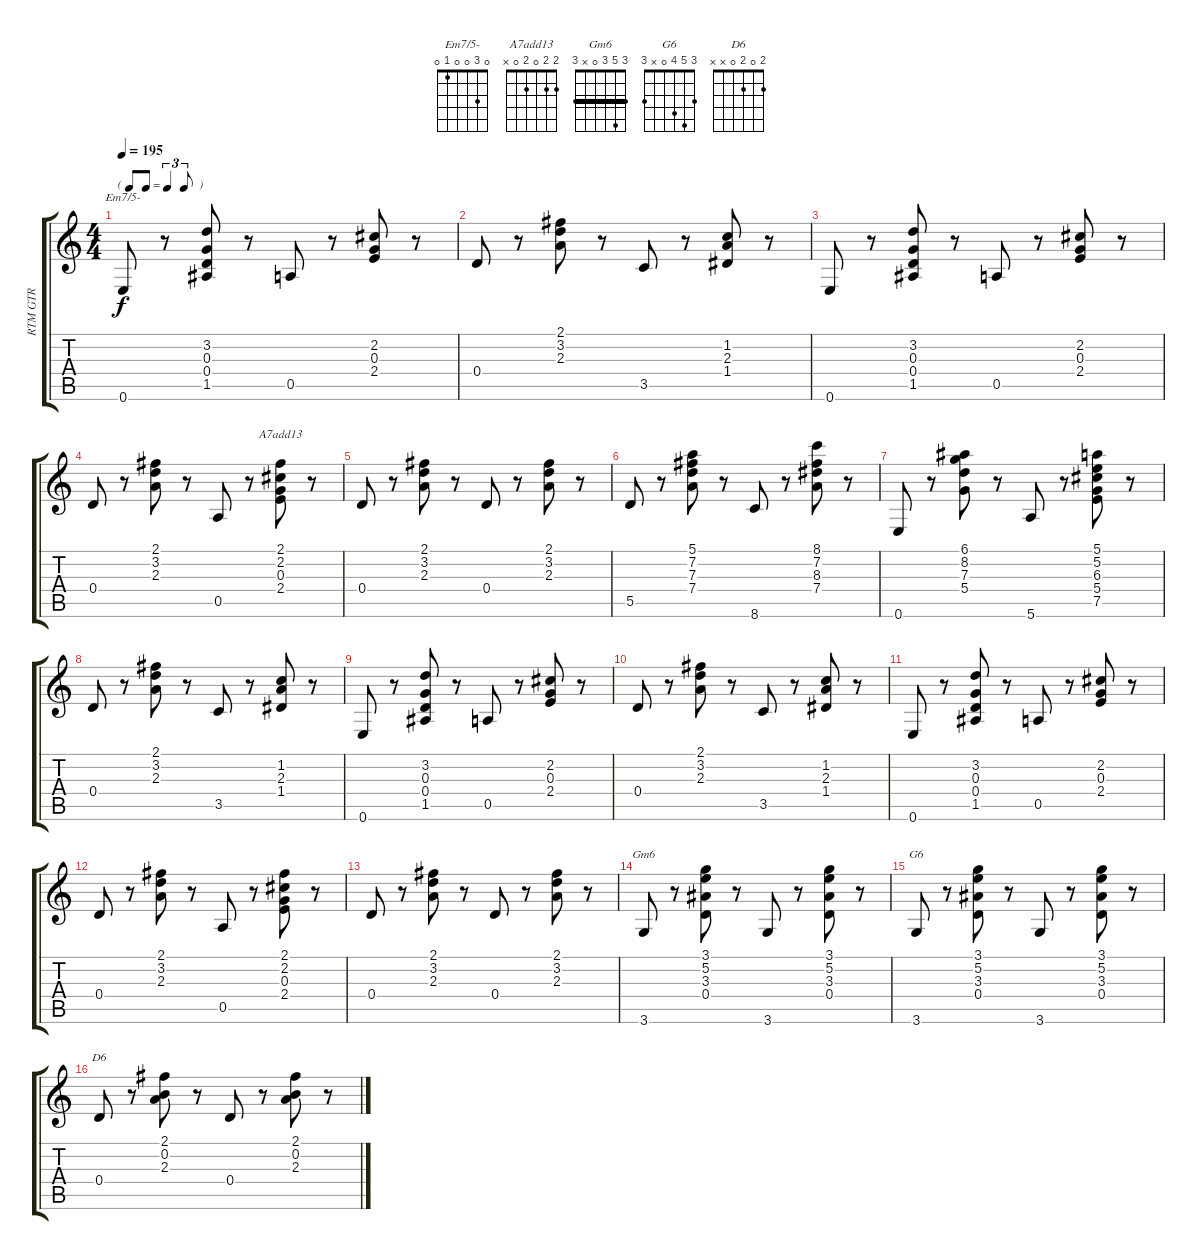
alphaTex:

\track ("RTM GTR" "RTM GTR") {instrument acousticguitarnylon}
\staff {score tabs}
\tuning (E4 B3 G3 D3 A2 E2) {hide}
\chord ("Em7/5-" 0 3 0 0 1 0)
\chord ("A7add13" 2 2 0 2 0 x)
\chord ("Gm6" 3 5 3 0 x 3) {barre 3}
\chord ("G6" 3 5 4 0 x 3)
\chord ("D6" 2 0 2 0 x x)
\ts (4 4)
\tf triplet8th
\tempo 195
\clef g2
\ks c
0.6.8{ch "Em7/5-" dy f} r.8 (3.2 0.3 0.4 1.5).8 r.8 0.5.8 r.8 (2.2 0.3 2.4).8 r.8 |
0.4.8 r.8 (2.1 3.2 2.3).8 r.8 3.5.8 r.8 (1.2 2.3 1.4).8 r.8 |
0.6.8 r.8 (3.2 0.3 0.4 1.5).8 r.8 0.5.8 r.8 (2.2 0.3 2.4).8 r.8 |
0.4.8 r.8 (2.1 3.2 2.3).8 r.8 0.5.8 r.8 (2.1 2.2 0.3 2.4).8{ch "A7add13"} r.8 |
0.4.8 r.8 (2.1 3.2 2.3).8 r.8 0.4.8 r.8 (2.1 3.2 2.3).8 r.8 |
5.5.8 r.8 (5.1 7.2 7.3 7.4).8 r.8 8.6.8 r.8 (8.1 7.2 8.3 7.4).8 r.8 |
0.6.8 r.8 (6.1 8.2 7.3 5.4).8 r.8 5.6.8 r.8 (5.1 5.2 6.3 5.4 7.5).8 r.8 |
0.4.8 r.8 (2.1 3.2 2.3).8 r.8 3.5.8 r.8 (1.2 2.3 1.4).8 r.8 |
0.6.8 r.8 (3.2 0.3 0.4 1.5).8 r.8 0.5.8 r.8 (2.2 0.3 2.4).8 r.8 |
0.4.8 r.8 (2.1 3.2 2.3).8 r.8 3.5.8 r.8 (1.2 2.3 1.4).8 r.8 |
0.6.8 r.8 (3.2 0.3 0.4 1.5).8 r.8 0.5.8 r.8 (2.2 0.3 2.4).8 r.8 |
0.4.8 r.8 (2.1 3.2 2.3).8 r.8 0.5.8 r.8 (2.1 2.2 0.3 2.4).8 r.8 |
0.4.8 r.8 (2.1 3.2 2.3).8 r.8 0.4.8 r.8 (2.1 3.2 2.3).8 r.8 |
3.6.8{ch "Gm6"} r.8 (3.1 5.2 3.3 0.4).8 r.8 3.6.8 r.8 (3.1 5.2 3.3 0.4).8 r.8 |
3.6.8{ch "G6"} r.8 (3.1 5.2 3.3 0.4).8 r.8 3.6.8 r.8 (3.1 5.2 3.3 0.4).8 r.8 |
0.4.8{ch "D6"} r.8 (2.1 0.2 2.3).8 r.8 0.4.8 r.8 (2.1 0.2 2.3).8 r.8
